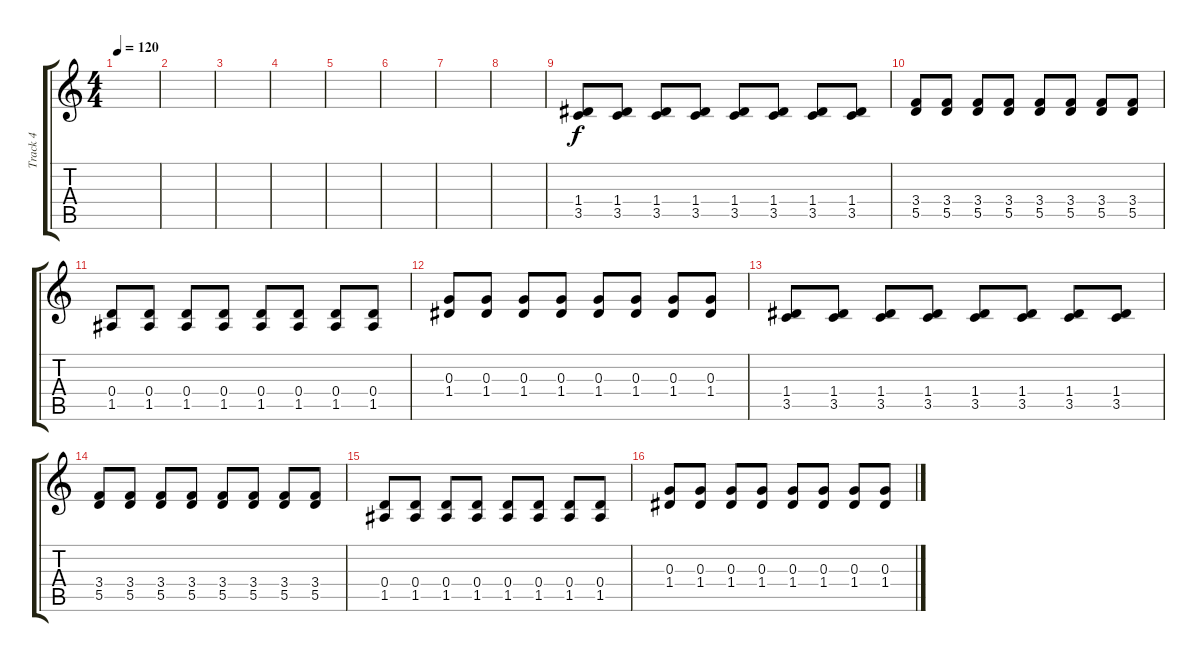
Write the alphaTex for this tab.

\track ("Track 4" "Track 4") {instrument electricguitarmuted}
\staff {score tabs}
\tuning (E4 B3 G3 D3 A2 E2) {hide}
\ts (4 4)
\tempo 120
\clef g2
\ks c
|
|
|
|
|
|
|
|
(1.4 3.5).8{volume 12 instrument electricguitarmuted} (1.4 3.5).8 (1.4 3.5).8 (1.4 3.5).8 (1.4 3.5).8 (1.4 3.5).8 (1.4 3.5).8 (1.4 3.5).8 |
(3.4 5.5).8 (3.4 5.5).8 (3.4 5.5).8 (3.4 5.5).8 (3.4 5.5).8 (3.4 5.5).8 (3.4 5.5).8 (3.4 5.5).8 |
(0.4 1.5).8 (0.4 1.5).8 (0.4 1.5).8 (0.4 1.5).8 (0.4 1.5).8 (0.4 1.5).8 (0.4 1.5).8 (0.4 1.5).8 |
(0.3 1.4).8 (0.3 1.4).8 (0.3 1.4).8 (0.3 1.4).8 (0.3 1.4).8 (0.3 1.4).8 (0.3 1.4).8 (0.3 1.4).8 |
(1.4 3.5).8 (1.4 3.5).8{volume 16 instrument electricguitarmuted} (1.4 3.5).8 (1.4 3.5).8 (1.4 3.5).8 (1.4 3.5).8 (1.4 3.5).8 (1.4 3.5).8 |
(3.4 5.5).8 (3.4 5.5).8 (3.4 5.5).8 (3.4 5.5).8 (3.4 5.5).8 (3.4 5.5).8 (3.4 5.5).8 (3.4 5.5).8 |
(0.4 1.5).8 (0.4 1.5).8 (0.4 1.5).8 (0.4 1.5).8 (0.4 1.5).8 (0.4 1.5).8 (0.4 1.5).8 (0.4 1.5).8 |
(0.3 1.4).8 (0.3 1.4).8 (0.3 1.4).8 (0.3 1.4).8 (0.3 1.4).8 (0.3 1.4).8 (0.3 1.4).8 (0.3 1.4).8
